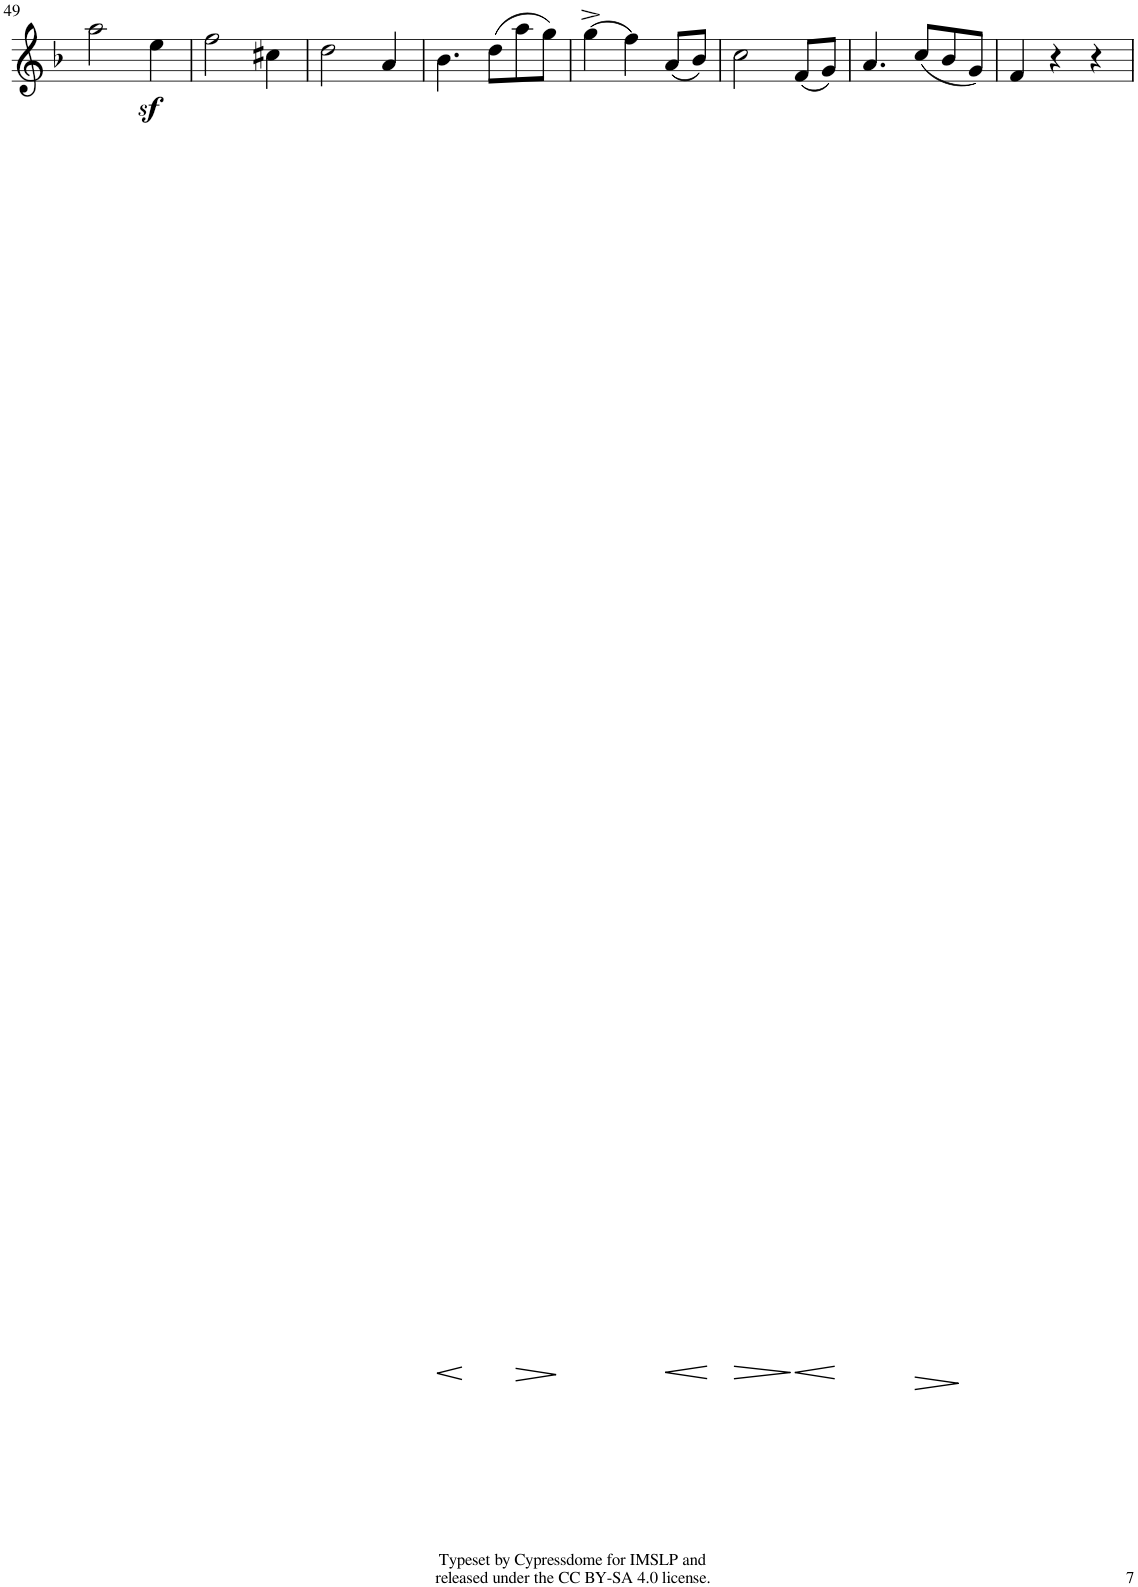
**kern	**dynam
*part1	*part1
*staff1	*staff1
*I"Violin	*
*I'Vln	*
!!LO:PB:g=z
*clefG2	*
*k[b-]	*
*M3/4	*
=49	=49
2aaz<\	.
4ee\	.
=50	=50
2ff\	.
4cc#X\	.
=51	=51
2dd\	.
4a/	.
=52	=52
!	!LO:HP:b
4.b-\	<
(8dd\L	[
!	!LO:HP:b
8aa\	>
8gg\J)	]
=53	=53
(4gg^\	.
4ff\)	.
!	!LO:HP:b
(8a/L	<
8b-/J)	[
=54	=54
!	!LO:HP:b
2cc\	>
!	!LO:HP:n=1:b
(8f/L	] <
8g/J)	.
.	[
=55	=55
4.a/	.
!	!LO:HP:b
(8cc/L	>
8b-/	.
8g/J)	]
=56	=56
4f/	.
4r	.
4r	.
=	=
*-	*-
